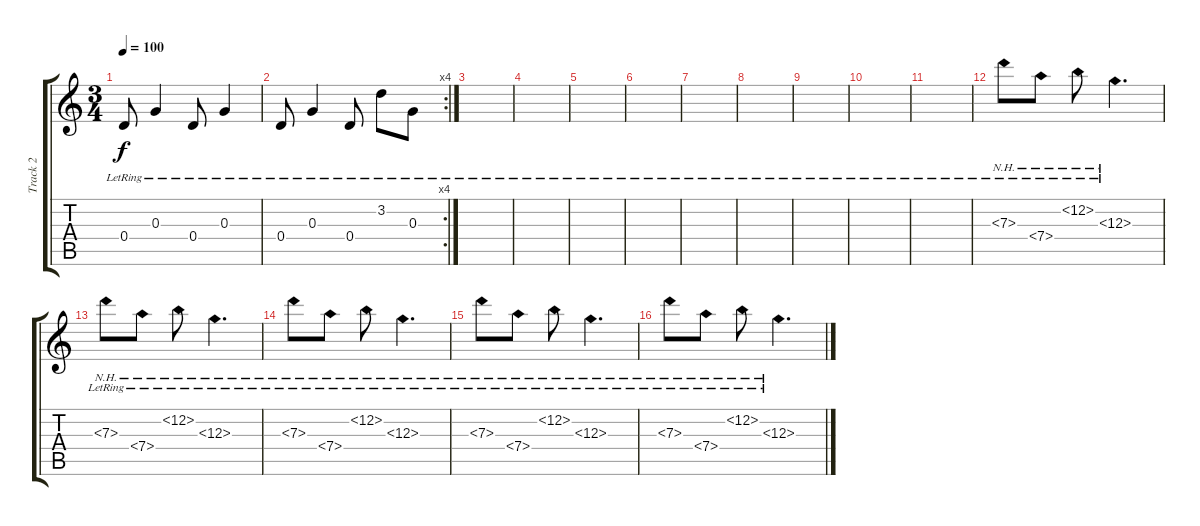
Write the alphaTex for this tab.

\track ("Track 2" "Track 2") {instrument electricguitarclean}
\staff {score tabs}
\tuning (E4 B3 G3 D3 A2 E2) {hide}
\ts (3 4)
\tempo 100
\clef g2
\ks c
0.4{lr}.8{dy f} 0.3{lr}.4 0.4{lr}.8 0.3{lr}.4 |
\rc 4
0.4{lr}.8 0.3{lr}.4 0.4{lr}.8 3.2{lr}.8 0.3{lr}.8 |
|
|
|
|
|
|
|
|
|
7.3{nh lr}.8 7.4{nh lr}.8 12.2{nh lr}.8 12.3{nh lr}.4{d} |
7.3{nh lr}.8 7.4{nh lr}.8 12.2{nh lr}.8 12.3{nh lr}.4{d} |
7.3{nh lr}.8 7.4{nh lr}.8 12.2{nh lr}.8 12.3{nh lr}.4{d} |
7.3{nh lr}.8 7.4{nh lr}.8 12.2{nh lr}.8 12.3{nh lr}.4{d} |
7.3{nh lr}.8 7.4{nh lr}.8 12.2{nh lr}.8 12.3{nh lr}.4{d}
